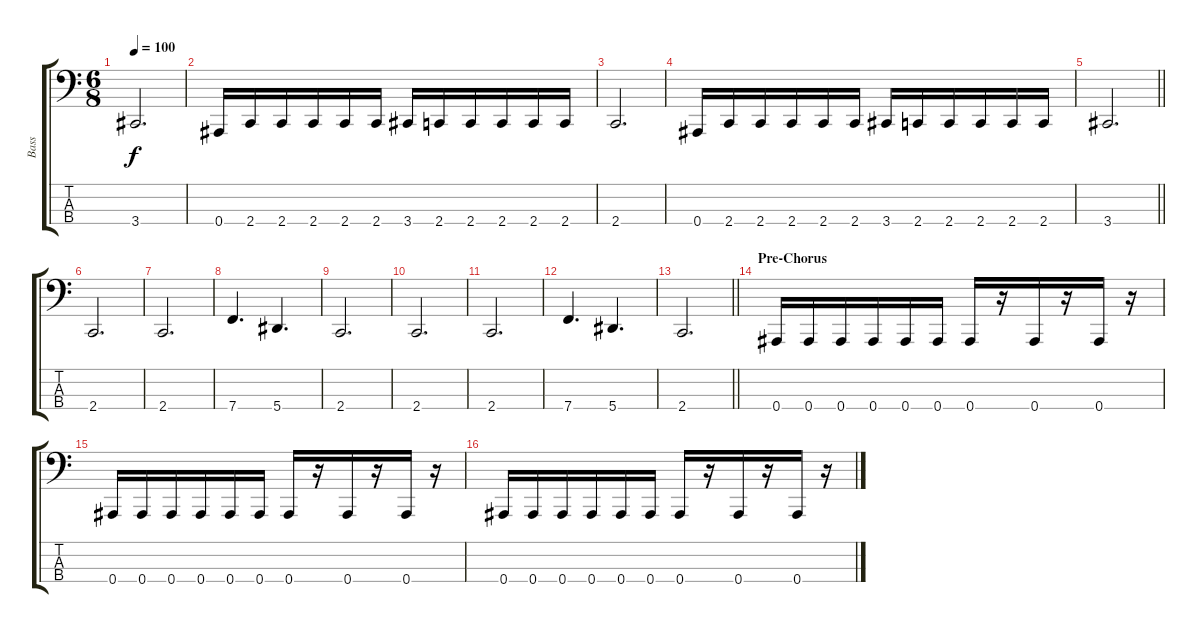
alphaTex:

\track ("Bass" "Bass") {instrument electricbassfinger}
\staff {score tabs}
\tuning (Eb2 Bb1 F1 Bb0) {hide}
\ts (6 8)
\tempo 100
\clef f4
\ks c
3.4.2{d dy f} |
0.4.16 2.4.16 2.4.16 2.4.16 2.4.16 2.4.16 3.4.16 2.4.16 2.4.16 2.4.16 2.4.16 2.4.16 |
2.4.2{d} |
0.4.16 2.4.16 2.4.16 2.4.16 2.4.16 2.4.16 3.4.16 2.4.16 2.4.16 2.4.16 2.4.16 2.4.16 |
\barLineRight lightlight
3.4.2{d} |
2.4.2{d} |
2.4.2{d} |
7.4.4{d} 5.4.4{d} |
2.4.2{d} |
2.4.2{d} |
2.4.2{d} |
7.4.4{d} 5.4.4{d} |
\barLineRight lightlight
2.4.2{d} |
\section ("" "Pre-Chorus")
0.4.16 0.4.16 0.4.16 0.4.16 0.4.16 0.4.16 0.4.16 r.16 0.4.16 r.16 0.4.16 r.16 |
0.4.16 0.4.16 0.4.16 0.4.16 0.4.16 0.4.16 0.4.16 r.16 0.4.16 r.16 0.4.16 r.16 |
0.4.16 0.4.16 0.4.16 0.4.16 0.4.16 0.4.16 0.4.16 r.16 0.4.16 r.16 0.4.16 r.16
